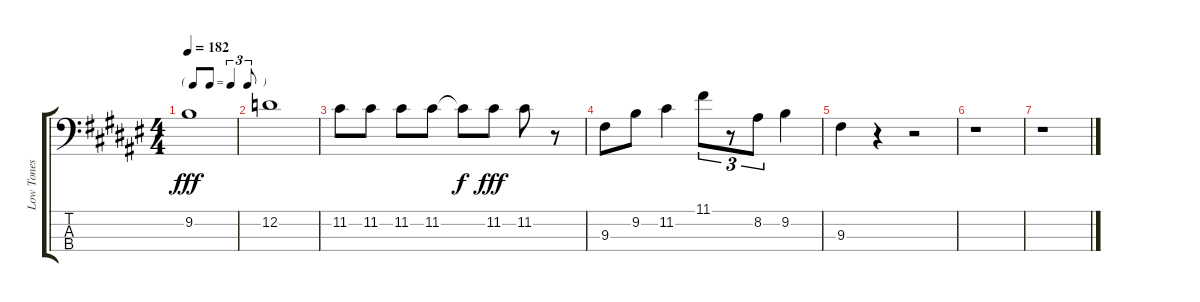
\track ("Low Tones" "Low Tones") {instrument acousticbass}
\staff {score tabs}
\tuning (G2 D2 A1 E1) {hide}
\ts (4 4)
\tf triplet8th
\tempo 182
\clef f4
\ks f#
9.2.1{dy fff} |
12.2.1 |
11.2.8 11.2.8 11.2.8 11.2.8 11.2{t}.8{dy f} 11.2.8{dy fff} 11.2.8 r.8 |
9.3.8 9.2.8 11.2.4 11.1.8{tu (3 2)} r.8{tu (3 2)} 8.2.8{tu (3 2)} 9.2.4 |
9.3.4 r.4 r.2 |
r.1 |
r.1
